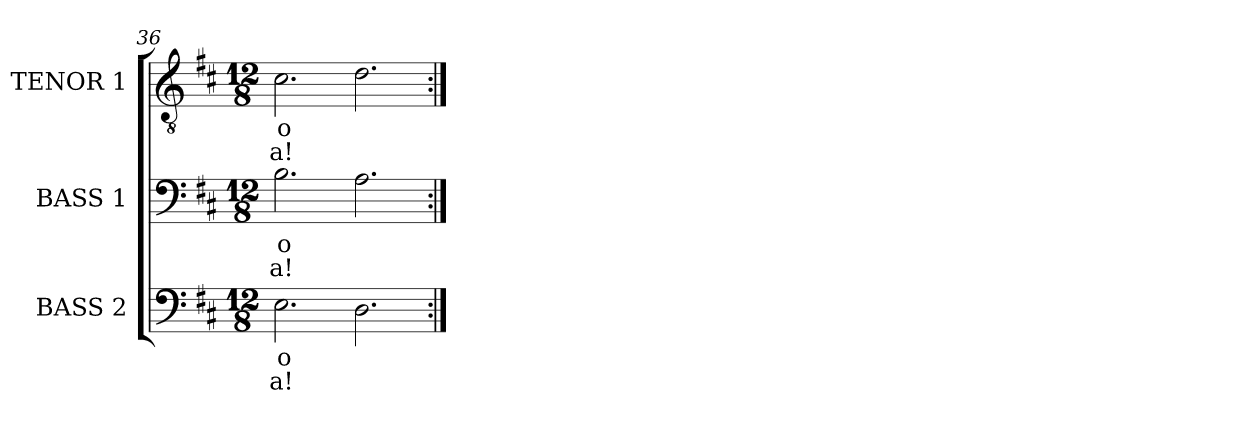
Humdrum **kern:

**kern	**text	**text	**kern	**text	**text	**kern	**text	**text
*part3	*part3	*part3	*part2	*part2	*part2	*part1	*part1	*part1
*staff3	*staff3	*staff3	*staff2	*staff2	*staff2	*staff1	*staff1	*staff1
*I"BASS 2	*	*	*I"BASS 1	*	*	*I"TENOR 1	*	*
*I'B.	*	*	*I'B.	*	*	*I'T.	*	*
*clefF4	*	*	*clefF4	*	*	*clefGv2	*	*
*	*	*	*	*	*	*ITrd7c12	*	*
*k[f#c#]	*	*	*k[f#c#]	*	*	*k[f#c#]	*	*
*D:	*	*	*D:	*	*	*D:	*	*
*M12/8	*	*	*M12/8	*	*	*M12/8	*	*
=36	=36	=36	=36	=36	=36	=36	=36	=36
!	!LO:LY:b:color=#000000	!LO:LY:b:color=#000000	!	!	!	!	!	!
!	!	!	!	!LO:LY:b:color=#000000	!LO:LY:b:color=#000000	!	!	!
!	!	!	!	!	!	!	!LO:LY:b:color=#000000	!LO:LY:b:color=#000000
2.Ei\	-o	-a!	2.Bi\	-o	-a!	2.C#i\	-o	-a!
2.Di\	.	.	2.Ai\	.	.	2.Di\	.	.
=:|!	=:|!	=:|!	=:|!	=:|!	=:|!	=:|!	=:|!	=:|!
*-	*-	*-	*-	*-	*-	*-	*-	*-
